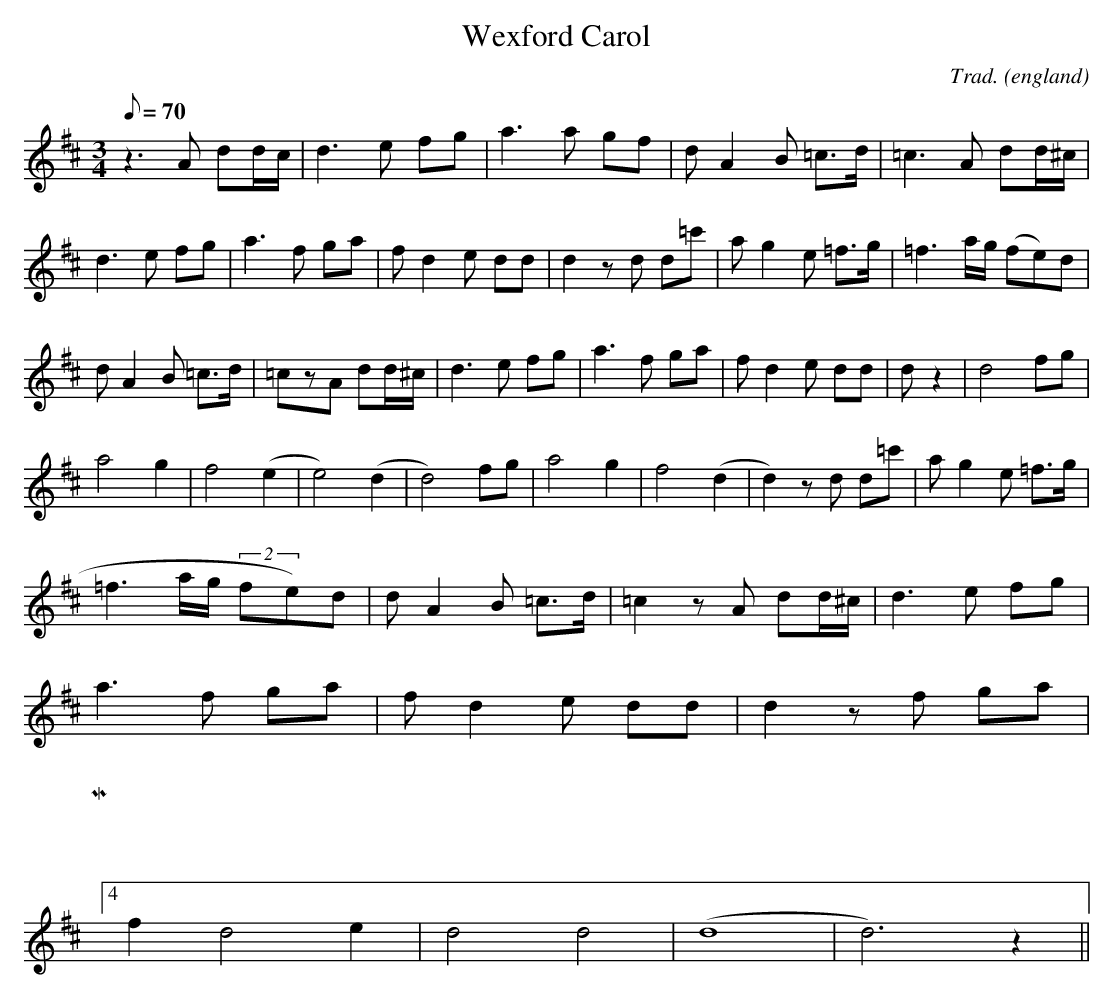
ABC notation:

X:1
T:Wexford Carol
O:england
M:3/4
L:1/8
Q:70
C:Trad.
K:D
z3 A dd/2c/2|d3e fg|a3a gf|dA2B =c3/2d/2|=c3A dd/2^c/2|
d3e fg|a3f ga|fd2e dd|d2zd d=c'|ag2 e =f3/2g/2|=f3 a/2g/2 (fe)d|
dA2 B =c3/2d/2|=czA dd/2^c1/2|d3e fg|a3f ga|fd2e dd|dz2|d4fg|
a4g2|f4(e2|e4)(d2|d4)fg|a4g2|f4(d2|d2)zd d=c'|ag2e =f3/2g/2|
=f3a/2g/2 (2fe)d|dA2B =c3/2d/2|=c2zA dd/2^c/2|d3e fg|
a3f ga|fd2 e dd|d2zf ga|
|M:4/4
L:1/8
f2d4e2|d4 d4|(d8|d6)z2||
